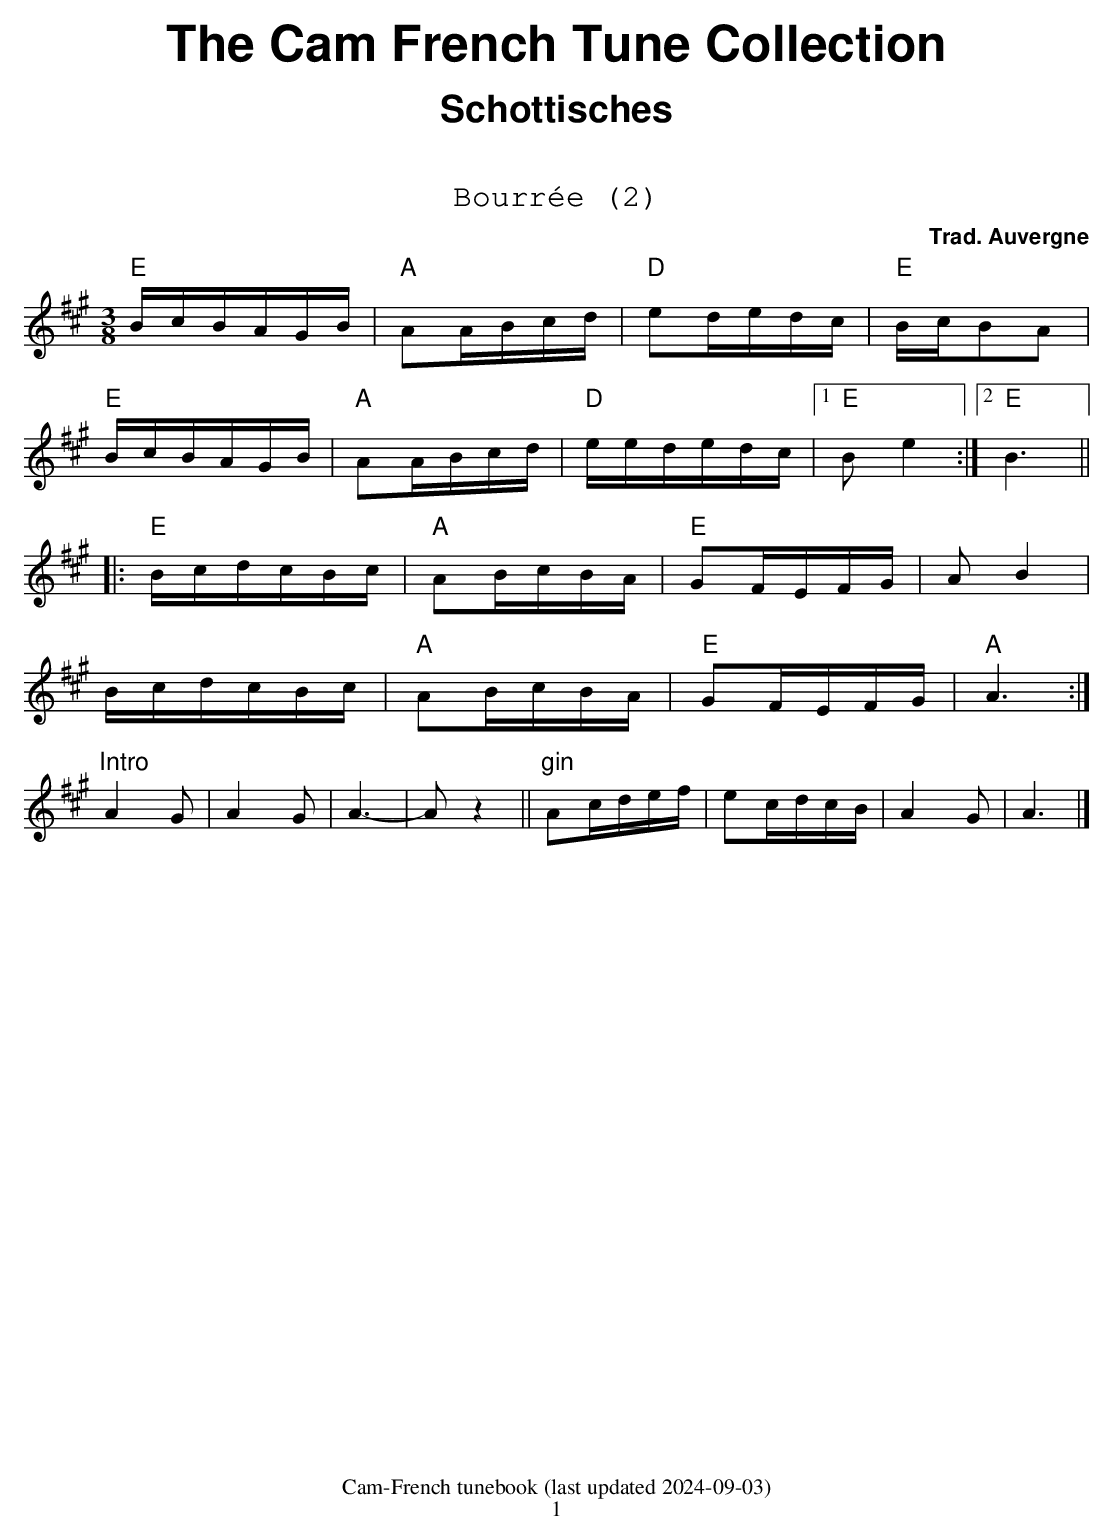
X:1
T:Bourrée (2)
C:Trad. Auvergne
M:3/8
L:1/16
Q:3/8=69
K:Amaj
"E"BcBAGB|"A"A2ABcd|"D"e2dedc|"E"BcB2A2|
"E"BcBAGB|"A"A2ABcd|"D"eededc|1"E"B2e4:|2"E"B6||
|:"E"BcdcBc|"A"A2BcBA|"E"G2FEFG|A2B4|
BcdcBc|"A"A2BcBA|"E"G2FEFG|"A"A6:|
"Intro" A4G2|A4G2|A6-|A2z4||"gin"A2cdef|e2cdcB|A4G2|A6|]
